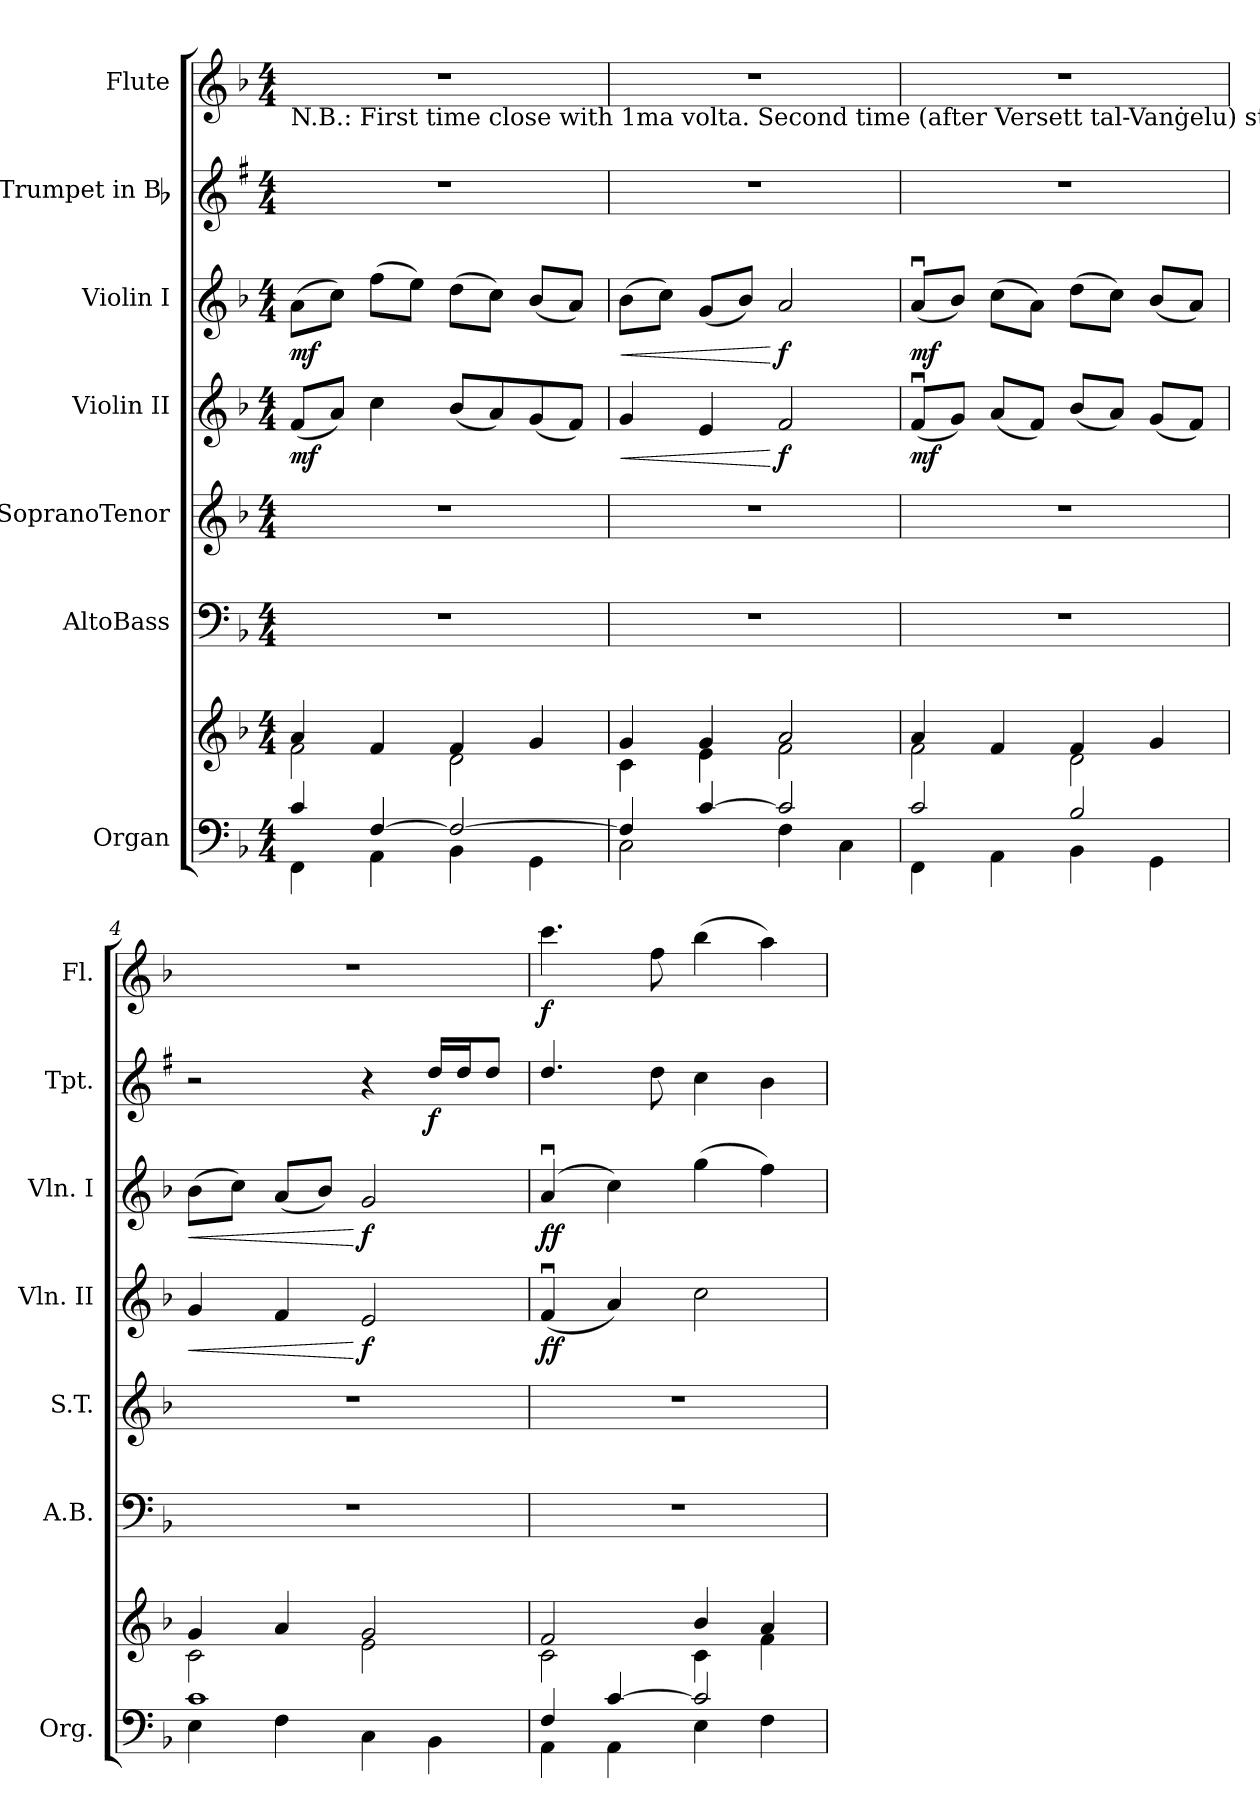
**kern	**kern	**kern	**kern	**kern	**dynam	**kern	**dynam	**kern	**dynam	**kern	**dynam
*part7	*part7	*part6	*part5	*part4	*part4	*part3	*part3	*part2	*part2	*part1	*part1
*staff8	*staff7	*staff6	*staff5	*staff4	*staff4	*staff3	*staff3	*staff2	*staff2	*staff1	*staff1
*I"Organ	*	*I"AltoBass	*I"SopranoTenor	*I"Violin II	*	*I"Violin I	*	*I"Trumpet in Bb	*	*I"Flute	*
*I'Org.	*	*I'A.B.	*I'S.T.	*I'Vln. II	*	*I'Vln. I	*	*I'Tpt.	*	*I'Fl.	*
*clefF4	*clefG2	*clefF4	*clefG2	*clefG2	*	*clefG2	*	*clefG2	*	*clefG2	*
*	*	*	*	*	*	*	*	*ITrd1c2	*	*	*
*k[b-]	*k[b-]	*k[b-]	*k[b-]	*k[b-]	*	*k[b-]	*	*k[b-]	*	*k[b-]	*
*F:	*F:	*F:	*F:	*F:	*	*F:	*	*F:	*	*F:	*
*M4/4	*M4/4	*M4/4	*M4/4	*M4/4	*	*M4/4	*	*M4/4	*	*M4/4	*
*MM96	*MM96	*MM96	*MM96	*MM96	*	*MM96	*	*MM96	*	*MM96	*
=1	=1	=1	=1	=1	=1	=1	=1	=1	=1	=1	=1
*^	*^	*	*	*	*	*	*	*	*	*	*
!	!	!	!	!	!	!	!	!	!	!	!	!LO:TX:b:t=N.B.&colon;  First time close with 1ma volta.   Second time (after Versett tal-Vanġelu) start at bar 17 and proceed directly to 2da volta.	!
!	!	!	!	!	!	!	!LO:DY:b	!	!LO:DY:b	!	!	!	!
4c/	4FF\	4a/	2f\	1r	1r	(<8f/L	mf	(>8a\L	mf	1r	.	1r	.
.	.	.	.	.	.	8a/J)	.	8cc\J)	.	.	.	.	.
[>4F/	4AA\	4f/	.	.	.	4cc\	.	(>8ff\L	.	.	.	.	.
.	.	.	.	.	.	.	.	8ee\J)	.	.	.	.	.
2F/_	4BB-\	4f/	2d\	.	.	(<8b-/L	.	(>8dd\L	.	.	.	.	.
.	.	.	.	.	.	8a/)	.	8cc\J)	.	.	.	.	.
.	4GG\	4g/	.	.	.	(<8g/	.	(<8b-/L	.	.	.	.	.
.	.	.	.	.	.	8f/J)	.	8a/J)	.	.	.	.	.
=2	=2	=2	=2	=2	=2	=2	=2	=2	=2	=2	=2	=2	=2
!	!	!	!	!	!	!	!LO:HP:b	!	!LO:HP:b	!	!	!	!
4F/]	2C\	4g/	4c\	1r	1r	4g/	<	(>8b-\L	<	1r	.	1r	.
.	.	.	.	.	.	.	.	8cc\J)	.	.	.	.	.
[>4c/	.	4g/	4e\	.	.	4e/	.	(<8g/L	.	.	.	.	.
.	.	.	.	.	.	.	.	8b-/J)	.	.	.	.	.
!	!	!	!	!	!	!	!LO:DY:n=1:b	!	!LO:DY:n=1:b	!	!	!	!
2c/]	4F\	2a/	2f\	.	.	2f/	[ f	2a/	[ f	.	.	.	.
.	4C\	.	.	.	.	.	.	.	.	.	.	.	.
=3	=3	=3	=3	=3	=3	=3	=3	=3	=3	=3	=3	=3	=3
!	!	!	!	!	!	!	!LO:DY:b	!	!LO:DY:b	!	!	!	!
2c/	4FF\	4a/	2f\	1r	1r	(<8fu/L	mf	(<8au/L	mf	1r	.	1r	.
.	.	.	.	.	.	8g/J)	.	8b-/J)	.	.	.	.	.
.	4AA\	4f/	.	.	.	(<8a/L	.	(>8cc\L	.	.	.	.	.
.	.	.	.	.	.	8f/J)	.	8a\J)	.	.	.	.	.
2B-/	4BB-\	4f/	2d\	.	.	(<8b-/L	.	(>8dd\L	.	.	.	.	.
.	.	.	.	.	.	8a/J)	.	8cc\J)	.	.	.	.	.
.	4GG\	4g/	.	.	.	(<8g/L	.	(<8b-/L	.	.	.	.	.
.	.	.	.	.	.	8f/J)	.	8a/J)	.	.	.	.	.
=4	=4	=4	=4	=4	=4	=4	=4	=4	=4	=4	=4	=4	=4
!	!	!	!	!	!	!	!LO:HP:b	!	!LO:HP:b	!	!	!	!
1c	4E\	4g/	2c\	1r	1r	4g/	<	(>8b-\L	<	2r	.	1r	.
.	.	.	.	.	.	.	.	8cc\J)	.	.	.	.	.
.	4F\	4a/	.	.	.	4f/	.	(<8a/L	.	.	.	.	.
.	.	.	.	.	.	.	.	8b-/J)	.	.	.	.	.
!	!	!	!	!	!	!	!LO:DY:n=1:b	!	!LO:DY:n=1:b	!	!	!	!
.	4C\	2g/	2e\	.	.	2e/	[ f	2g/	[ f	4r	.	.	.
!	!	!	!	!	!	!	!	!	!	!	!LO:DY:b	!	!
.	4BB-\	.	.	.	.	.	.	.	.	16cc/LL	f	.	.
.	.	.	.	.	.	.	.	.	.	16cc/J	.	.	.
.	.	.	.	.	.	.	.	.	.	8cc/J	.	.	.
=5	=5	=5	=5	=5	=5	=5	=5	=5	=5	=5	=5	=5	=5
!	!	!	!	!	!	!	!LO:DY:b	!	!LO:DY:b	!	!	!	!LO:DY:b
4F/	4AA\	2f/	2c\	1r	1r	(<4fu/	ff	(>4au/	ff	4.cc/	.	4.ccc\	f
[>4c/	4AA\	.	.	.	.	4a/)	.	4cc\)	.	.	.	.	.
.	.	.	.	.	.	.	.	.	.	8cc\	.	8ff\	.
2c/]	4E\	4b-/	4c\	.	.	2cc\	.	(>4gg\	.	4b-\	.	(>4bb-\	.
.	4F\	4a/	4f\	.	.	.	.	4ff\)	.	4a\	.	4aa\)	.
*v	*v	*	*	*	*	*	*	*	*	*	*	*	*
*	*v	*v	*	*	*	*	*	*	*	*	*	*
=	=	=	=	=	=	=	=	=	=	=	=
*-	*-	*-	*-	*-	*-	*-	*-	*-	*-	*-	*-
